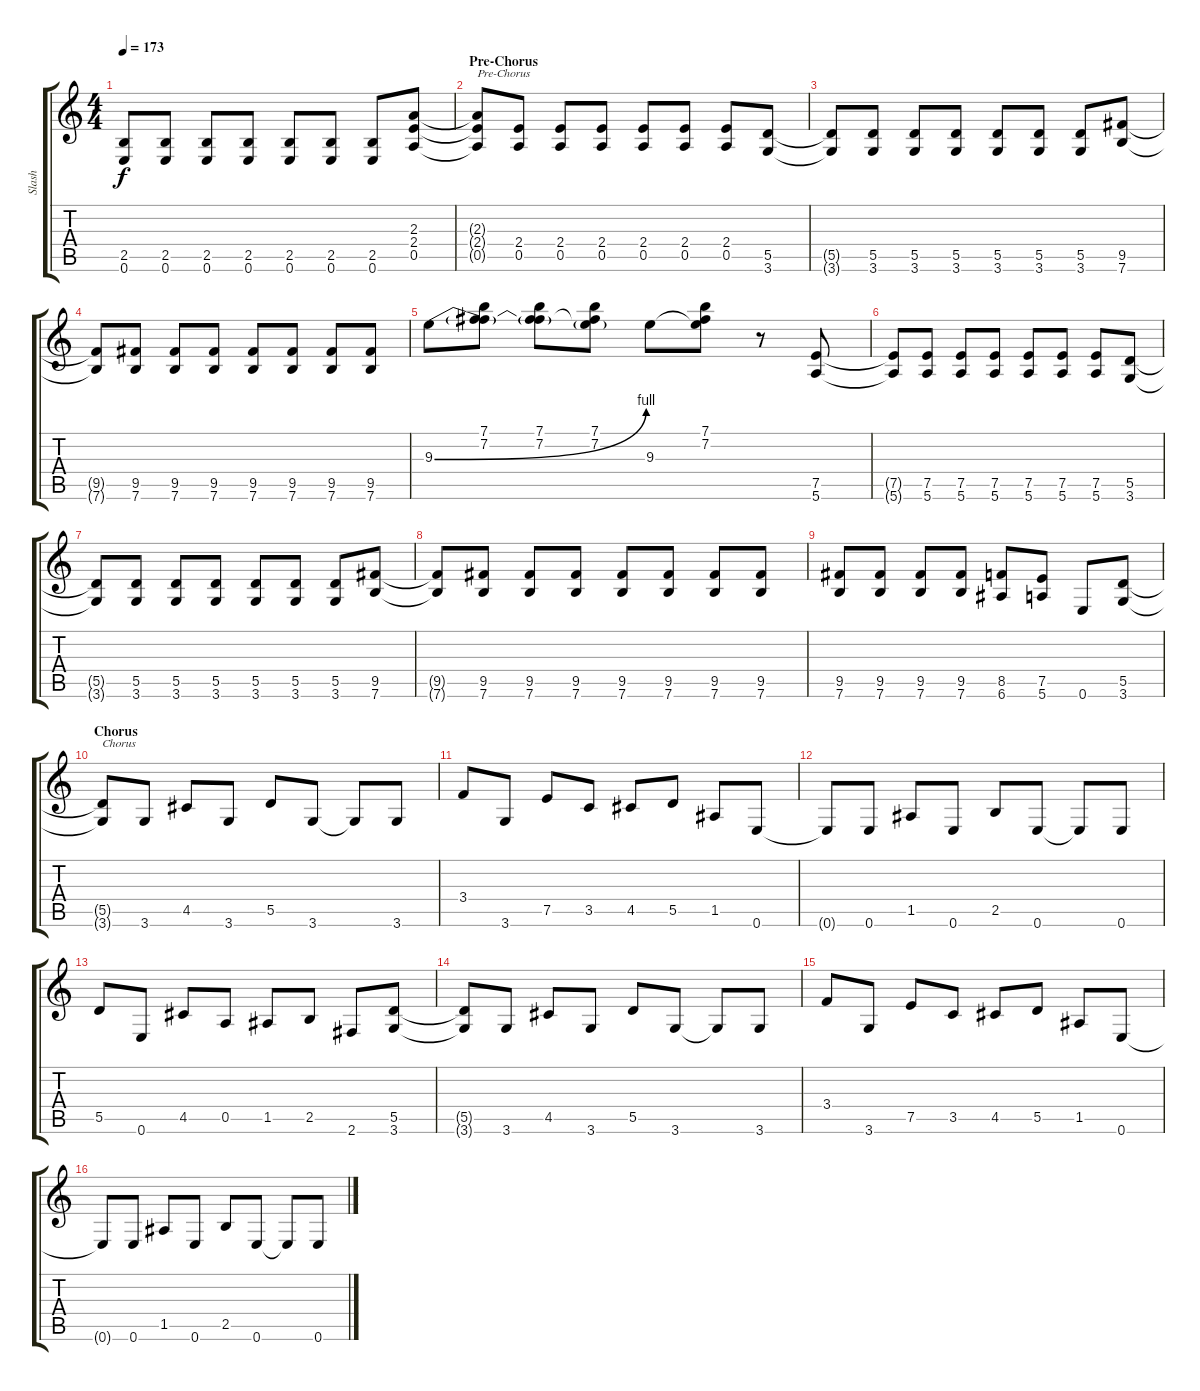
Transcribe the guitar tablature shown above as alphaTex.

\track ("Slash" "Slash") {instrument distortionguitar}
\staff {score tabs}
\tuning (E4 B3 G3 D3 A2 E2) {hide}
\ts (4 4)
\tempo 173
\clef g2
\ks c
(2.5 0.6).8{dy f} (2.5 0.6).8 (2.5 0.6).8 (2.5 0.6).8 (2.5 0.6).8 (2.5 0.6).8 (2.5 0.6).8 (2.3 2.4 0.5).8 |
\section ("" "Pre-Chorus")
(2.3{t} 2.4{t} 0.5{t}).8{txt "Pre-Chorus"} (2.4 0.5).8 (2.4 0.5).8 (2.4 0.5).8 (2.4 0.5).8 (2.4 0.5).8 (2.4 0.5).8 (5.5 3.6).8 |
(5.5{t} 3.6{t}).8 (5.5 3.6).8 (5.5 3.6).8 (5.5 3.6).8 (5.5 3.6).8 (5.5 3.6).8 (5.5 3.6).8 (9.5 7.6).8 |
(9.5{t} 7.6{t}).8 (9.5 7.6).8 (9.5 7.6).8 (9.5 7.6).8 (9.5 7.6).8 (9.5 7.6).8 (9.5 7.6).8 (9.5 7.6).8 |
9.3{be (bend 0 0 60 4)}.8 (7.1 7.2 9.3{t}).8 (7.1 7.2 9.3{t}).8 (7.1 7.2 9.3{t}).8 9.3.8 (7.1 7.2 9.3{t}).8 r.8 (7.5 5.6).8 |
(7.5{t} 5.6{t}).8 (7.5 5.6).8 (7.5 5.6).8 (7.5 5.6).8 (7.5 5.6).8 (7.5 5.6).8 (7.5 5.6).8 (5.5 3.6).8 |
(5.5{t} 3.6{t}).8 (5.5 3.6).8 (5.5 3.6).8 (5.5 3.6).8 (5.5 3.6).8 (5.5 3.6).8 (5.5 3.6).8 (9.5 7.6).8 |
(9.5{t} 7.6{t}).8 (9.5 7.6).8 (9.5 7.6).8 (9.5 7.6).8 (9.5 7.6).8 (9.5 7.6).8 (9.5 7.6).8 (9.5 7.6).8 |
(9.5 7.6).8 (9.5 7.6).8 (9.5 7.6).8 (9.5 7.6).8 (8.5 6.6).8 (7.5 5.6).8 0.6.8 (5.5 3.6).8 |
\section ("" "Chorus")
(5.5{t} 3.6{t}).8{txt "Chorus"} 3.6.8 4.5.8 3.6.8 5.5.8 3.6.8 3.6{t}.8 3.6.8 |
3.4.8 3.6.8 7.5.8 3.5.8 4.5.8 5.5.8 1.5.8 0.6.8 |
0.6{t}.8 0.6.8 1.5.8 0.6.8 2.5.8 0.6.8 0.6{t}.8 0.6.8 |
5.5.8 0.6.8 4.5.8 0.5.8 1.5.8 2.5.8 2.6.8 (5.5 3.6).8 |
(5.5{t} 3.6{t}).8 3.6.8 4.5.8 3.6.8 5.5.8 3.6.8 3.6{t}.8 3.6.8 |
3.4.8 3.6.8 7.5.8 3.5.8 4.5.8 5.5.8 1.5.8 0.6.8 |
0.6{t}.8 0.6.8 1.5.8 0.6.8 2.5.8 0.6.8 0.6{t}.8 0.6.8
